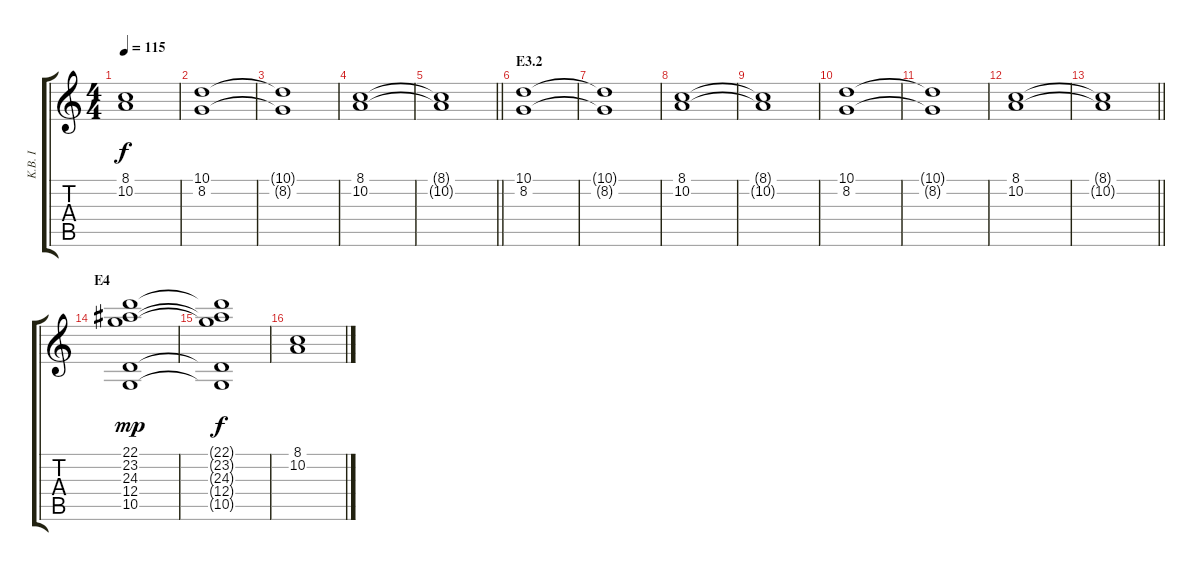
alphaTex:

\track ("K.B. I" "K.B. I") {instrument synthstrings1}
\staff {score tabs}
\tuning (E4 B3 G3 D3 A2 E2) {hide}
\ts (4 4)
\tempo 115
\clef g2
\ks c
(8.1{t} 10.2{t}).1{dy f} |
(10.1 8.2).1 |
(10.1{t} 8.2{t}).1 |
(8.1 10.2).1 |
\barLineRight lightlight
(8.1{t} 10.2{t}).1 |
\section ("" "E3.2")
(10.1 8.2).1 |
(10.1{t} 8.2{t}).1 |
(8.1 10.2).1 |
(8.1{t} 10.2{t}).1 |
(10.1 8.2).1 |
(10.1{t} 8.2{t}).1 |
(8.1 10.2).1 |
\barLineRight lightlight
(8.1{t} 10.2{t}).1 |
\section ("" "E4")
(22.1 23.2 24.3 12.4 10.5).1{dy mp} |
(22.1{t} 23.2{t} 24.3{t} 12.4{t} 10.5{t}).1{dy f} |
(8.1 10.2).1
